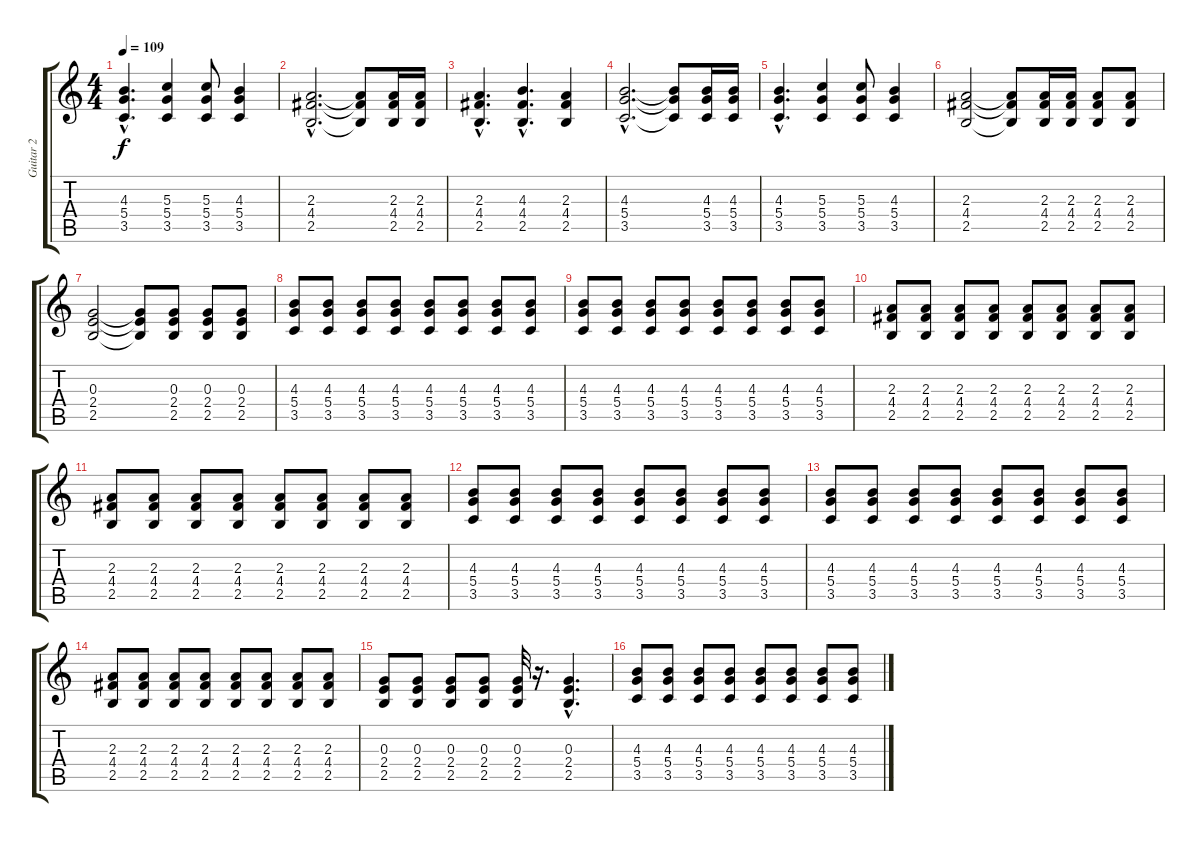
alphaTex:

\track ("Guitar 2" "Guitar 2") {instrument distortionguitar}
\staff {score tabs}
\tuning (E4 B3 G3 D3 A2 E2) {hide}
\ts (4 4)
\tempo 109
\clef g2
\ks c
(4.3{hac} 5.4{hac} 3.5{hac}).4{d dy f} (5.3 5.4 3.5).4 (5.3 5.4 3.5).8 (4.3 5.4 3.5).4 |
(2.3{hac} 4.4{hac} 2.5{hac}).2{d} (2.3{t} 4.4{t} 2.5{t}).8 (2.3 4.4 2.5).16 (2.3 4.4 2.5).16 |
(2.3{hac} 4.4{hac} 2.5{hac}).4{d} (4.3{hac} 4.4{hac} 2.5{hac}).4{d} (2.3 4.4 2.5).4 |
(4.3{hac} 5.4{hac} 3.5{hac}).2{d} (4.3{t} 5.4{t} 3.5{t}).8 (4.3 5.4 3.5).16 (4.3 5.4 3.5).16 |
(4.3{hac} 5.4{hac} 3.5{hac}).4{d} (5.3 5.4 3.5).4 (5.3 5.4 3.5).8 (4.3 5.4 3.5).4 |
(2.3 4.4 2.5).2 (2.3{t} 4.4{t} 2.5{t}).8 (2.3 4.4 2.5).16 (2.3 4.4 2.5).16 (2.3 4.4 2.5).8 (2.3 4.4 2.5).8 |
(0.3 2.4 2.5).2 (0.3{t} 2.4{t} 2.5{t}).8 (0.3 2.4 2.5).8 (0.3 2.4 2.5).8 (0.3 2.4 2.5).8 |
(4.3 5.4 3.5).8{instrument distortionguitar} (4.3 5.4 3.5).8 (4.3 5.4 3.5).8 (4.3 5.4 3.5).8 (4.3 5.4 3.5).8 (4.3 5.4 3.5).8 (4.3 5.4 3.5).8 (4.3 5.4 3.5).8 |
(4.3 5.4 3.5).8 (4.3 5.4 3.5).8 (4.3 5.4 3.5).8 (4.3 5.4 3.5).8 (4.3 5.4 3.5).8 (4.3 5.4 3.5).8 (4.3 5.4 3.5).8 (4.3 5.4 3.5).8 |
(2.3 4.4 2.5).8 (2.3 4.4 2.5).8 (2.3 4.4 2.5).8 (2.3 4.4 2.5).8 (2.3 4.4 2.5).8 (2.3 4.4 2.5).8 (2.3 4.4 2.5).8 (2.3 4.4 2.5).8 |
(2.3 4.4 2.5).8 (2.3 4.4 2.5).8 (2.3 4.4 2.5).8 (2.3 4.4 2.5).8 (2.3 4.4 2.5).8 (2.3 4.4 2.5).8 (2.3 4.4 2.5).8 (2.3 4.4 2.5).8 |
(4.3 5.4 3.5).8 (4.3 5.4 3.5).8 (4.3 5.4 3.5).8 (4.3 5.4 3.5).8 (4.3 5.4 3.5).8 (4.3 5.4 3.5).8 (4.3 5.4 3.5).8 (4.3 5.4 3.5).8 |
(4.3 5.4 3.5).8 (4.3 5.4 3.5).8 (4.3 5.4 3.5).8 (4.3 5.4 3.5).8 (4.3 5.4 3.5).8 (4.3 5.4 3.5).8 (4.3 5.4 3.5).8 (4.3 5.4 3.5).8 |
(2.3 4.4 2.5).8 (2.3 4.4 2.5).8 (2.3 4.4 2.5).8 (2.3 4.4 2.5).8 (2.3 4.4 2.5).8 (2.3 4.4 2.5).8 (2.3 4.4 2.5).8 (2.3 4.4 2.5).8 |
(0.3 2.4 2.5).8 (0.3 2.4 2.5).8 (0.3 2.4 2.5).8 (0.3 2.4 2.5).8 (0.3 2.4 2.5).32 r.16{d} (0.3{hac} 2.4{hac} 2.5{hac}).4{d} |
(4.3 5.4 3.5).8 (4.3 5.4 3.5).8 (4.3 5.4 3.5).8 (4.3 5.4 3.5).8 (4.3 5.4 3.5).8 (4.3 5.4 3.5).8 (4.3 5.4 3.5).8 (4.3 5.4 3.5).8
